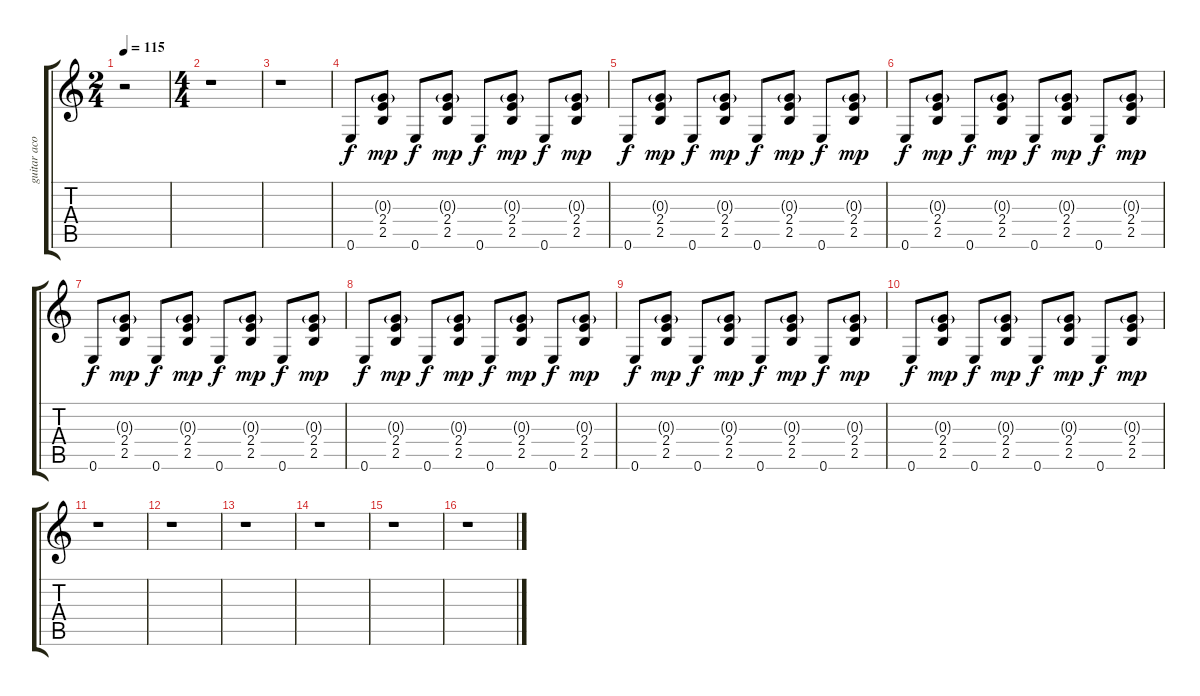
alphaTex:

\track ("guitar acoustic" "guitar aco") {instrument acousticguitarsteel}
\staff {score tabs}
\tuning (E4 B3 G3 D3 A2 E2) {hide}
\ts (2 4)
\tempo 115
\clef g2
\ks c
r.2{dy f instrument acousticguitarsteel} |
\ts (4 4)
r.1 |
r.1{volume 0} |
0.6.8{volume 8} (0.3{g} 2.4 2.5).8{dy mp} 0.6.8{dy f} (0.3{g} 2.4 2.5).8{dy mp} 0.6.8{dy f} (0.3{g} 2.4 2.5).8{dy mp} 0.6.8{dy f} (0.3{g} 2.4 2.5).8{dy mp} |
0.6.8{dy f} (0.3{g} 2.4 2.5).8{dy mp} 0.6.8{dy f} (0.3{g} 2.4 2.5).8{dy mp} 0.6.8{dy f} (0.3{g} 2.4 2.5).8{dy mp} 0.6.8{dy f} (0.3{g} 2.4 2.5).8{dy mp} |
0.6.8{dy f} (0.3{g} 2.4 2.5).8{dy mp} 0.6.8{dy f} (0.3{g} 2.4 2.5).8{dy mp} 0.6.8{dy f} (0.3{g} 2.4 2.5).8{dy mp} 0.6.8{dy f} (0.3{g} 2.4 2.5).8{dy mp} |
0.6.8{dy f} (0.3{g} 2.4 2.5).8{dy mp} 0.6.8{dy f} (0.3{g} 2.4 2.5).8{dy mp} 0.6.8{dy f} (0.3{g} 2.4 2.5).8{dy mp} 0.6.8{dy f} (0.3{g} 2.4 2.5).8{dy mp} |
0.6.8{dy f} (0.3{g} 2.4 2.5).8{dy mp} 0.6.8{dy f} (0.3{g} 2.4 2.5).8{dy mp} 0.6.8{dy f} (0.3{g} 2.4 2.5).8{dy mp} 0.6.8{dy f} (0.3{g} 2.4 2.5).8{dy mp} |
0.6.8{dy f} (0.3{g} 2.4 2.5).8{dy mp} 0.6.8{dy f} (0.3{g} 2.4 2.5).8{dy mp} 0.6.8{dy f} (0.3{g} 2.4 2.5).8{dy mp} 0.6.8{dy f} (0.3{g} 2.4 2.5).8{dy mp} |
0.6.8{dy f} (0.3{g} 2.4 2.5).8{dy mp} 0.6.8{dy f} (0.3{g} 2.4 2.5).8{dy mp} 0.6.8{dy f} (0.3{g} 2.4 2.5).8{dy mp} 0.6.8{dy f} (0.3{g} 2.4 2.5).8{dy mp} |
r.1 |
r.1 |
r.1 |
r.1 |
r.1 |
r.1
